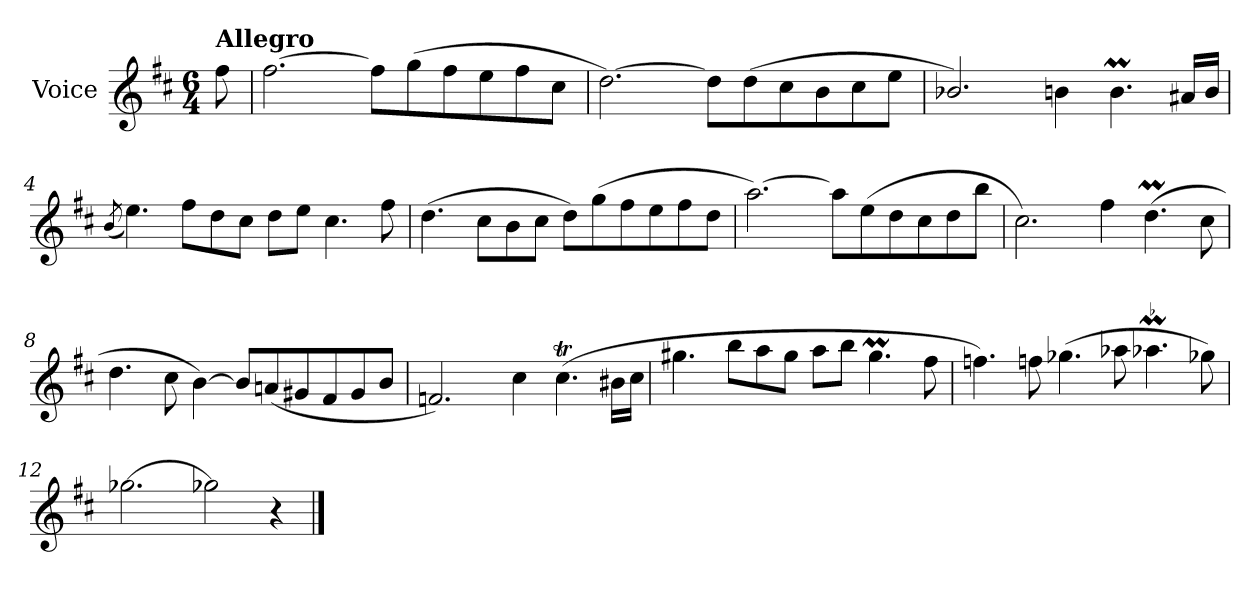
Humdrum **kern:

**kern
*part1
*staff1
*I"Voice
*I'V
*clefG2
*k[f#c#]
*M6/4
=
!LO:TX:a:B:t=Allegro
8ff#\
=1
[2.ff#\
8ff#\L]
(>8gg\
8ff#\
8ee\
8ff#\
8cc#\J
=2
[2.dd\)
8dd\L]
(>8dd\
8cc#\
8b\
8cc#\
8ee\J
=3
2.b-Xi/)
4b\
4.bM\
16a#j/LL
16b/JJ
=4
(<8qb/
4.ee\)
8ff#\L
8dd\
8cc#\J
8dd\L
8ee\J
4.cc#\
8ff#\
!!LO:LB:g=z
=5
(>4.dd\
8cc#\L
8b\
8cc#\J
8dd\L)
(>8gg\
8ff#\
8ee\
8ff#\
8dd\J
=6
[2.aa\)
8aa\L]
(>8ee\
8dd\
8cc#\
8dd\
8bb\J
=7
2.cc#\)
4ff#\
(>4.ddM\
8cc#\
=8
4.dd\
8cc#\
[4b\)
8b/L]
(<8an/
8g#X/
8f#/
8g#/
8b/J
!!LO:LB:g=z
=9
2.fni/)
4cc#\
(>4.cc#t\
16b#Xj\LL
16cc#\JJ
=10
4.gg#X\
8bb\L
8aa\
8gg#\J
8aa\L
8bb\J
4.gg#m\
8ff#\
=11
4.ffni\)
8ffni\
(>4.gg-Xi\
8aa-Xi\
4.aa-XMi\
8gg-Xi\)
=12
[2.gg-Xi\
2gg-Xi\]
4r
==
*-
